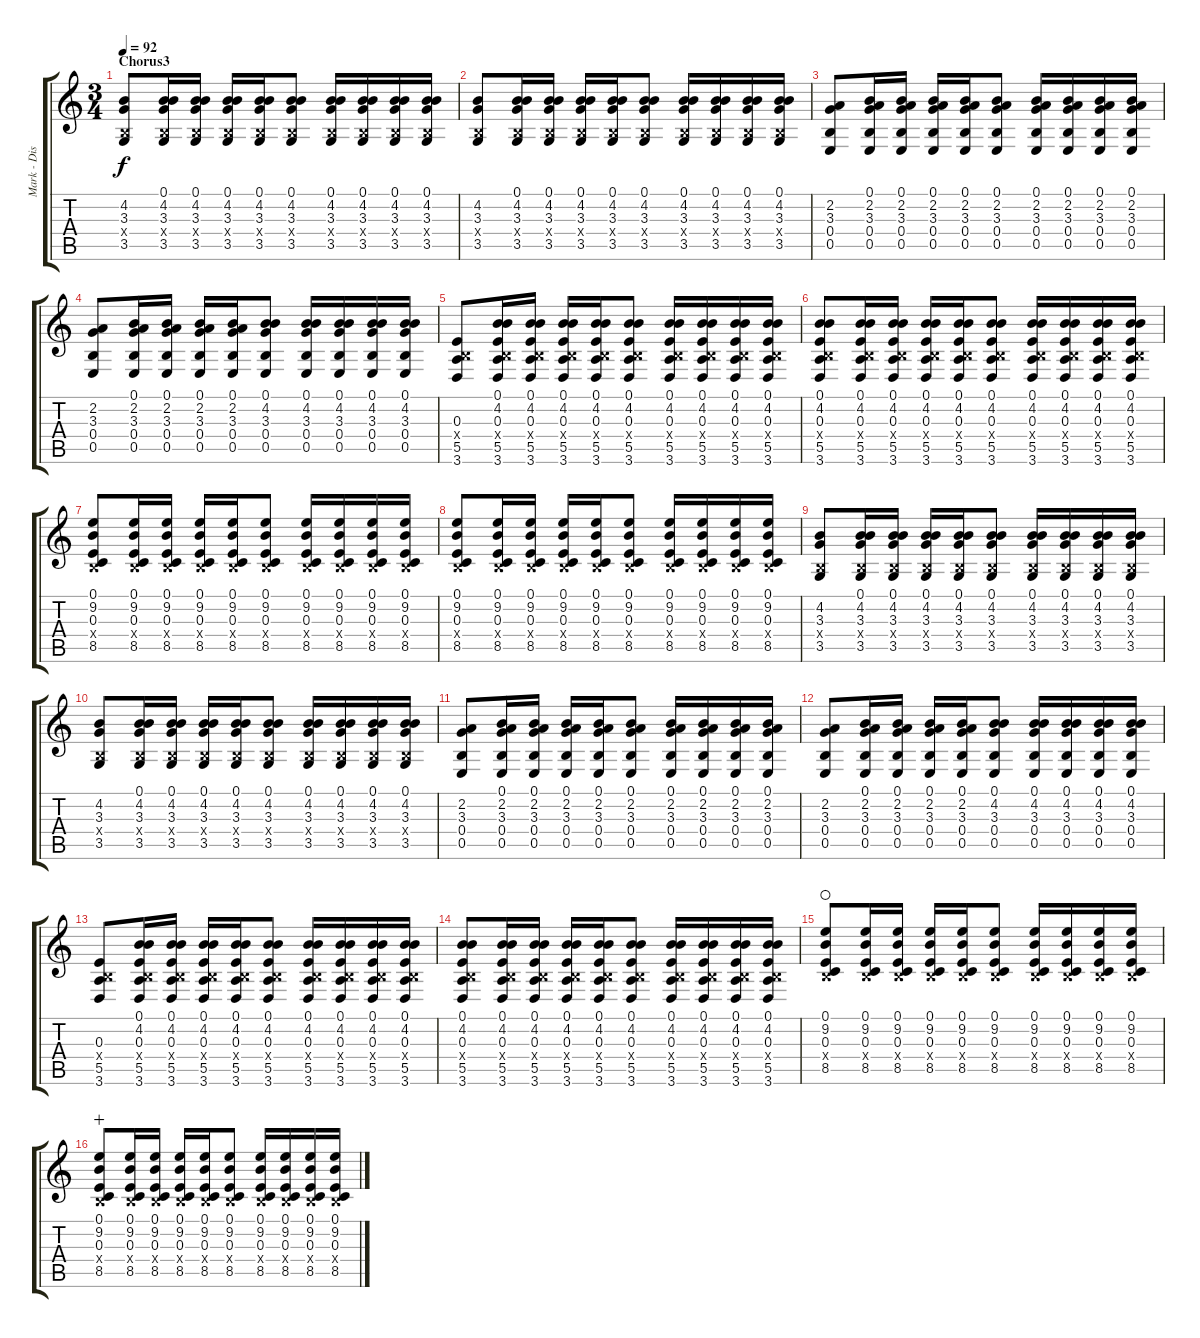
\track ("Mark - Distortion" "Mark - Dis") {instrument distortionguitar}
\staff {score tabs}
\tuning (B3 G3 E3 B2 E2 B1) {hide}
\ts (3 4)
\section ("" "Chorus3")
\tempo 92
\clef g2
\ks c
(4.2 3.3 0.4{x} 3.5).8{dy f} (0.1 4.2 3.3 0.4{x} 3.5).16 (0.1 4.2 3.3 0.4{x} 3.5).16 (0.1 4.2 3.3 0.4{x} 3.5).16 (0.1 4.2 3.3 0.4{x} 3.5).16 (0.1 4.2 3.3 0.4{x} 3.5).8 (0.1 4.2 3.3 0.4{x} 3.5).16 (0.1 4.2 3.3 0.4{x} 3.5).16 (0.1 4.2 3.3 0.4{x} 3.5).16 (0.1 4.2 3.3 0.4{x} 3.5).16 |
(4.2 3.3 0.4{x} 3.5).8 (0.1 4.2 3.3 0.4{x} 3.5).16 (0.1 4.2 3.3 0.4{x} 3.5).16 (0.1 4.2 3.3 0.4{x} 3.5).16 (0.1 4.2 3.3 0.4{x} 3.5).16 (0.1 4.2 3.3 0.4{x} 3.5).8 (0.1 4.2 3.3 0.4{x} 3.5).16 (0.1 4.2 3.3 0.4{x} 3.5).16 (0.1 4.2 3.3 0.4{x} 3.5).16 (0.1 4.2 3.3 0.4{x} 3.5).16 |
(2.2 3.3 0.4 0.5).8 (0.1 2.2 3.3 0.4 0.5).16 (0.1 2.2 3.3 0.4 0.5).16 (0.1 2.2 3.3 0.4 0.5).16 (0.1 2.2 3.3 0.4 0.5).16 (0.1 2.2 3.3 0.4 0.5).8 (0.1 2.2 3.3 0.4 0.5).16 (0.1 2.2 3.3 0.4 0.5).16 (0.1 2.2 3.3 0.4 0.5).16 (0.1 2.2 3.3 0.4 0.5).16 |
(2.2 3.3 0.4 0.5).8 (0.1 2.2 3.3 0.4 0.5).16 (0.1 2.2 3.3 0.4 0.5).16 (0.1 2.2 3.3 0.4 0.5).16 (0.1 2.2 3.3 0.4 0.5).16 (0.1 4.2 3.3 0.4 0.5).8 (0.1 4.2 3.3 0.4 0.5).16 (0.1 4.2 3.3 0.4 0.5).16 (0.1 4.2 3.3 0.4 0.5).16 (0.1 4.2 3.3 0.4 0.5).16 |
(0.3 0.4{x} 5.5 3.6).8 (0.1 4.2 0.3 0.4{x} 5.5 3.6).16 (0.1 4.2 0.3 0.4{x} 5.5 3.6).16 (0.1 4.2 0.3 0.4{x} 5.5 3.6).16 (0.1 4.2 0.3 0.4{x} 5.5 3.6).16 (0.1 4.2 0.3 0.4{x} 5.5 3.6).8 (0.1 4.2 0.3 0.4{x} 5.5 3.6).16 (0.1 4.2 0.3 0.4{x} 5.5 3.6).16 (0.1 4.2 0.3 0.4{x} 5.5 3.6).16 (0.1 4.2 0.3 0.4{x} 5.5 3.6).16 |
(0.1 4.2 0.3 0.4{x} 5.5 3.6).8 (0.1 4.2 0.3 0.4{x} 5.5 3.6).16 (0.1 4.2 0.3 0.4{x} 5.5 3.6).16 (0.1 4.2 0.3 0.4{x} 5.5 3.6).16 (0.1 4.2 0.3 0.4{x} 5.5 3.6).16 (0.1 4.2 0.3 0.4{x} 5.5 3.6).8 (0.1 4.2 0.3 0.4{x} 5.5 3.6).16 (0.1 4.2 0.3 0.4{x} 5.5 3.6).16 (0.1 4.2 0.3 0.4{x} 5.5 3.6).16 (0.1 4.2 0.3 0.4{x} 5.5 3.6).16 |
(0.1 9.2 0.3 0.4{x} 8.5).8 (0.1 9.2 0.3 0.4{x} 8.5).16 (0.1 9.2 0.3 0.4{x} 8.5).16 (0.1 9.2 0.3 0.4{x} 8.5).16 (0.1 9.2 0.3 0.4{x} 8.5).16 (0.1 9.2 0.3 0.4{x} 8.5).8 (0.1 9.2 0.3 0.4{x} 8.5).16 (0.1 9.2 0.3 0.4{x} 8.5).16 (0.1 9.2 0.3 0.4{x} 8.5).16 (0.1 9.2 0.3 0.4{x} 8.5).16 |
(0.1 9.2 0.3 0.4{x} 8.5).8 (0.1 9.2 0.3 0.4{x} 8.5).16 (0.1 9.2 0.3 0.4{x} 8.5).16 (0.1 9.2 0.3 0.4{x} 8.5).16 (0.1 9.2 0.3 0.4{x} 8.5).16 (0.1 9.2 0.3 0.4{x} 8.5).8 (0.1 9.2 0.3 0.4{x} 8.5).16 (0.1 9.2 0.3 0.4{x} 8.5).16 (0.1 9.2 0.3 0.4{x} 8.5).16 (0.1 9.2 0.3 0.4{x} 8.5).16 |
(4.2 3.3 0.4{x} 3.5).8 (0.1 4.2 3.3 0.4{x} 3.5).16 (0.1 4.2 3.3 0.4{x} 3.5).16 (0.1 4.2 3.3 0.4{x} 3.5).16 (0.1 4.2 3.3 0.4{x} 3.5).16 (0.1 4.2 3.3 0.4{x} 3.5).8 (0.1 4.2 3.3 0.4{x} 3.5).16 (0.1 4.2 3.3 0.4{x} 3.5).16 (0.1 4.2 3.3 0.4{x} 3.5).16 (0.1 4.2 3.3 0.4{x} 3.5).16 |
(4.2 3.3 0.4{x} 3.5).8 (0.1 4.2 3.3 0.4{x} 3.5).16 (0.1 4.2 3.3 0.4{x} 3.5).16 (0.1 4.2 3.3 0.4{x} 3.5).16 (0.1 4.2 3.3 0.4{x} 3.5).16 (0.1 4.2 3.3 0.4{x} 3.5).8 (0.1 4.2 3.3 0.4{x} 3.5).16 (0.1 4.2 3.3 0.4{x} 3.5).16 (0.1 4.2 3.3 0.4{x} 3.5).16 (0.1 4.2 3.3 0.4{x} 3.5).16 |
(2.2 3.3 0.4 0.5).8 (0.1 2.2 3.3 0.4 0.5).16 (0.1 2.2 3.3 0.4 0.5).16 (0.1 2.2 3.3 0.4 0.5).16 (0.1 2.2 3.3 0.4 0.5).16 (0.1 2.2 3.3 0.4 0.5).8 (0.1 2.2 3.3 0.4 0.5).16 (0.1 2.2 3.3 0.4 0.5).16 (0.1 2.2 3.3 0.4 0.5).16 (0.1 2.2 3.3 0.4 0.5).16 |
(2.2 3.3 0.4 0.5).8 (0.1 2.2 3.3 0.4 0.5).16 (0.1 2.2 3.3 0.4 0.5).16 (0.1 2.2 3.3 0.4 0.5).16 (0.1 2.2 3.3 0.4 0.5).16 (0.1 4.2 3.3 0.4 0.5).8 (0.1 4.2 3.3 0.4 0.5).16 (0.1 4.2 3.3 0.4 0.5).16 (0.1 4.2 3.3 0.4 0.5).16 (0.1 4.2 3.3 0.4 0.5).16 |
(0.3 0.4{x} 5.5 3.6).8 (0.1 4.2 0.3 0.4{x} 5.5 3.6).16 (0.1 4.2 0.3 0.4{x} 5.5 3.6).16 (0.1 4.2 0.3 0.4{x} 5.5 3.6).16 (0.1 4.2 0.3 0.4{x} 5.5 3.6).16 (0.1 4.2 0.3 0.4{x} 5.5 3.6).8 (0.1 4.2 0.3 0.4{x} 5.5 3.6).16 (0.1 4.2 0.3 0.4{x} 5.5 3.6).16 (0.1 4.2 0.3 0.4{x} 5.5 3.6).16 (0.1 4.2 0.3 0.4{x} 5.5 3.6).16 |
(0.1 4.2 0.3 0.4{x} 5.5 3.6).8 (0.1 4.2 0.3 0.4{x} 5.5 3.6).16 (0.1 4.2 0.3 0.4{x} 5.5 3.6).16 (0.1 4.2 0.3 0.4{x} 5.5 3.6).16 (0.1 4.2 0.3 0.4{x} 5.5 3.6).16 (0.1 4.2 0.3 0.4{x} 5.5 3.6).8 (0.1 4.2 0.3 0.4{x} 5.5 3.6).16 (0.1 4.2 0.3 0.4{x} 5.5 3.6).16 (0.1 4.2 0.3 0.4{x} 5.5 3.6).16 (0.1 4.2 0.3 0.4{x} 5.5 3.6).16 |
(0.1 9.2 0.3 0.4{x} 8.5).8{waho} (0.1 9.2 0.3 0.4{x} 8.5).16 (0.1 9.2 0.3 0.4{x} 8.5).16 (0.1 9.2 0.3 0.4{x} 8.5).16 (0.1 9.2 0.3 0.4{x} 8.5).16 (0.1 9.2 0.3 0.4{x} 8.5).8 (0.1 9.2 0.3 0.4{x} 8.5).16 (0.1 9.2 0.3 0.4{x} 8.5).16 (0.1 9.2 0.3 0.4{x} 8.5).16 (0.1 9.2 0.3 0.4{x} 8.5).16 |
(0.1 9.2 0.3 0.4{x} 8.5).8{wahc} (0.1 9.2 0.3 0.4{x} 8.5).16 (0.1 9.2 0.3 0.4{x} 8.5).16 (0.1 9.2 0.3 0.4{x} 8.5).16 (0.1 9.2 0.3 0.4{x} 8.5).16 (0.1 9.2 0.3 0.4{x} 8.5).8 (0.1 9.2 0.3 0.4{x} 8.5).16 (0.1 9.2 0.3 0.4{x} 8.5).16 (0.1 9.2 0.3 0.4{x} 8.5).16 (0.1 9.2 0.3 0.4{x} 8.5).16
